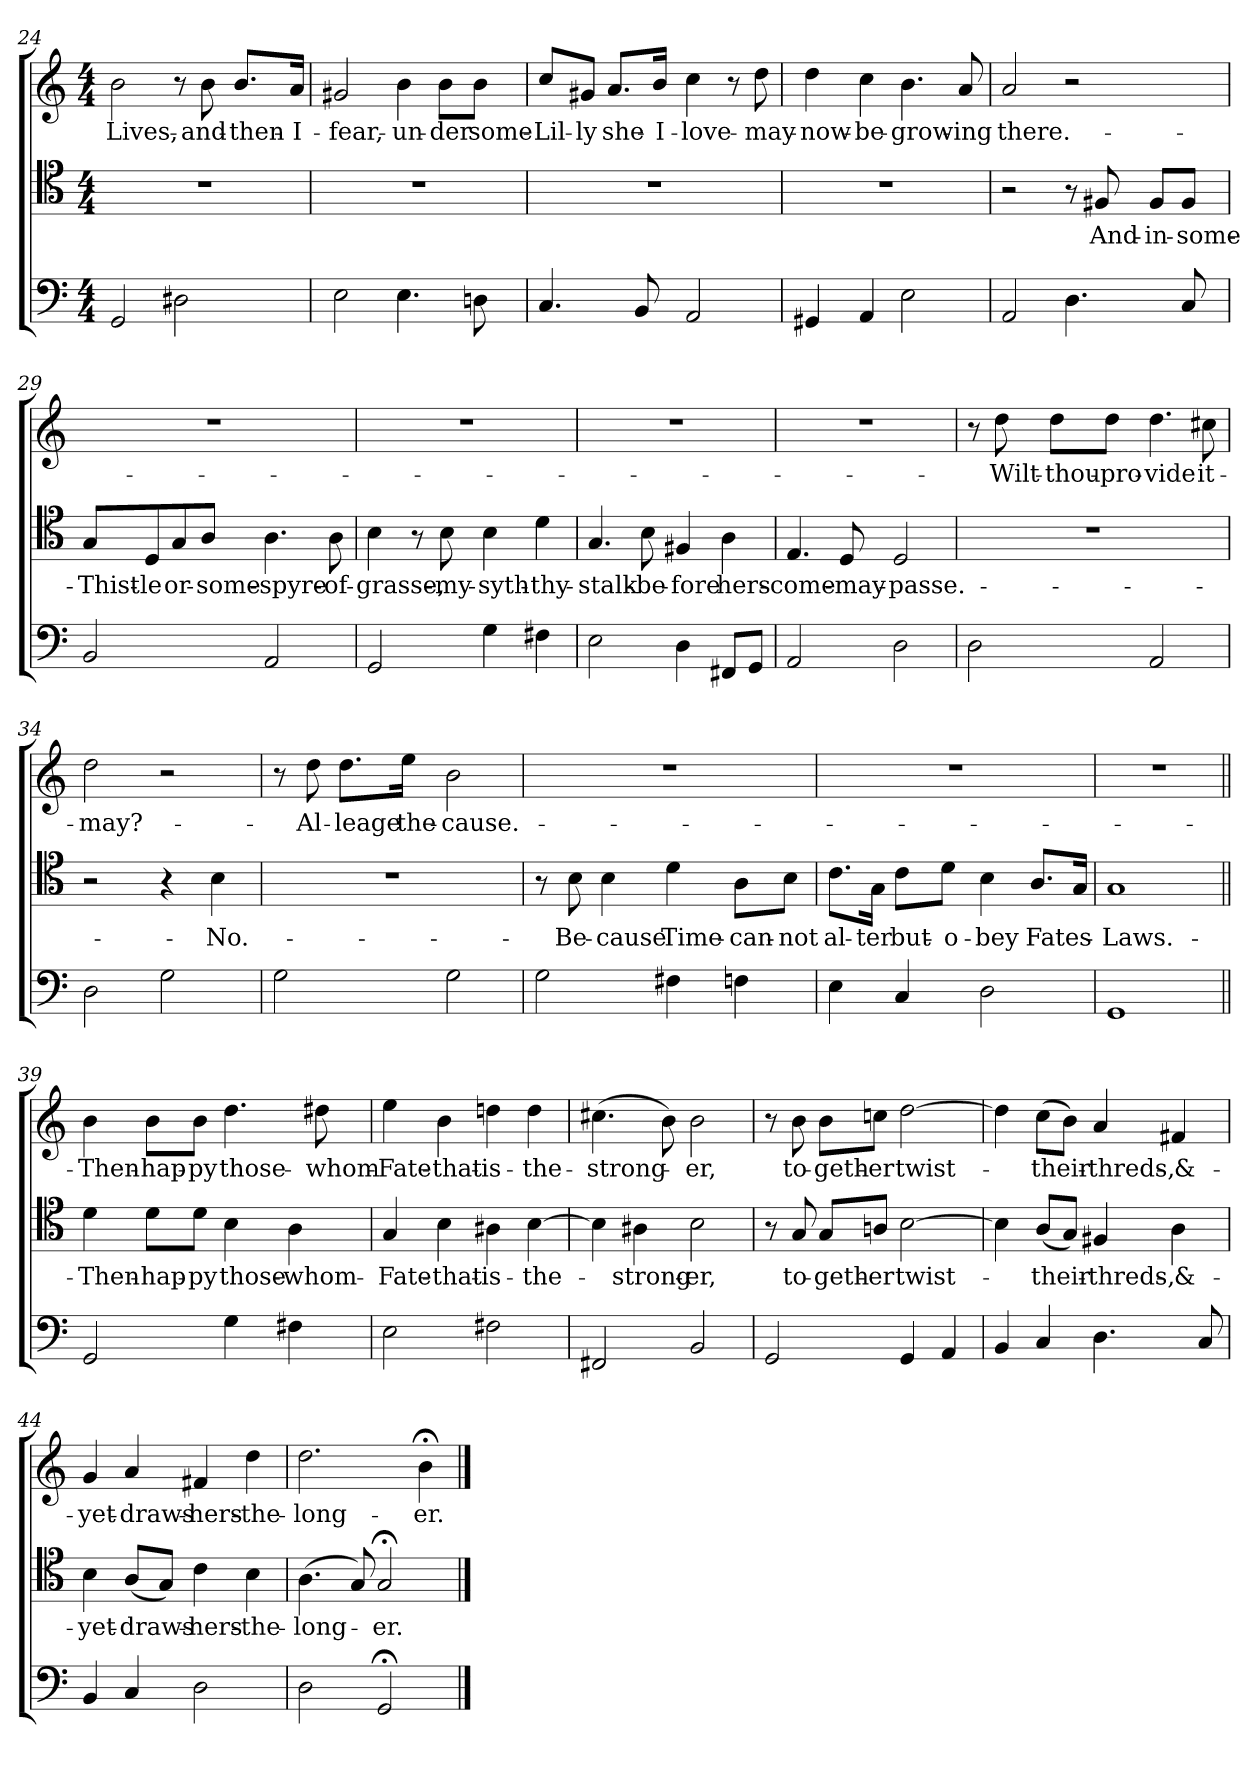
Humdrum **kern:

**kern	**kern	**text	**kern	**text
*part3	*part2	*part2	*part1	*part1
*staff3	*staff2	*staff2	*staff1	*staff1
*clefF4	*clefC4	*	*clefG2	*
*k[]	*k[]	*	*k[]	*
*C:	*C:	*	*C:	*
*M4/4	*M4/4	*	*M4/4	*
=24	=24	=24	=24	=24
2GG/	1r	.	2b\	Lives,-
2D#X\	.	.	8r	.
.	.	.	8b\	and-
.	.	.	8.b/L	then-
.	.	.	16a/Jk	I-
=25	=25	=25	=25	=25
2E\	1r	.	2g#X/	fear,-
4.E\	.	.	4b\	un-
.	.	.	8b\L	-der
8Dn\	.	.	8b\J	some-
!!LO:LB:g=z
=26	=26	=26	=26	=26
4.C/	1r	.	8cc/L	Lil-
.	.	.	8g#X/J	-ly
.	.	.	8.a/L	she-
8BB/	.	.	.	.
.	.	.	16b/Jk	I-
2AA/	.	.	4cc\	love-
.	.	.	8r	.
.	.	.	8dd\	may-
=27	=27	=27	=27	=27
4GG#X/	1r	.	4dd\	now-
4AA/	.	.	4cc\	be-
2E\	.	.	4.b\	grow-
.	.	.	8a/	-ing
=28	=28	=28	=28	=28
2AA/	2r	.	2a/	there.-
4.D\	8r	.	2r	.
.	8F#X/	And-	.	.
.	8F#/L	in-	.	.
8C/	8F#/J	some-	.	.
=29	=29	=29	=29	=29
2BB/	8G/L	Thist-	1r	.
.	8D/	-le	.	.
.	8G/	or-	.	.
.	8A/J	some-	.	.
2AA/	4.A\	spyre-	.	.
.	8A\	of-	.	.
=30	=30	=30	=30	=30
2GG/	4B\	grasse,-	1r	.
.	8r	.	.	.
.	8B\	my-	.	.
4G\	4B\	syth-	.	.
4F#X\	4d\	thy-	.	.
!!LO:LB:g=z
=31	=31	=31	=31	=31
2E\	4.G/	stalk-	1r	.
.	8B\	be-	.	.
4D\	4F#X/	-fore	.	.
8FF#X/L	4A\	hers-	.	.
8GG/J	.	.	.	.
=32	=32	=32	=32	=32
2AA/	4.E/	come-	1r	.
.	8D/	may-	.	.
2D\	2D/	passe.-	.	.
=33	=33	=33	=33	=33
2D\	1r	.	8r	.
.	.	.	8dd\	Wilt-
.	.	.	8dd\L	thou-
.	.	.	8dd\J	pro-
2AA/	.	.	4.dd\	-vide
.	.	.	8cc#X\	it-
=34	=34	=34	=34	=34
2D\	2r	.	2dd\	may?-
2G\	4r	.	2r	.
.	4B\	No.-	.	.
=35	=35	=35	=35	=35
2G\	1r	.	8r	.
.	.	.	8dd\	Al-
.	.	.	8.dd\L	-leage
.	.	.	16ee\Jk	the-
2G\	.	.	2b\	cause.-
!!LO:PB:g=z
=36	=36	=36	=36	=36
2G\	8r	.	1r	.
.	8B\	Be-	.	.
.	4B\	-cause	.	.
4F#X\	4d\	Time-	.	.
4Fn\	8A\L	can-	.	.
.	8B\J	-not	.	.
=37	=37	=37	=37	=37
4E\	8.c\L	al-	1r	.
.	16G\Jk	-ter	.	.
4C/	8c\L	but-	.	.
.	8d\J	o-	.	.
2D\	4B\	-bey	.	.
.	(8.A/L	Fates-	.	.
.	16G/Jk	.	.	.
=38	=38	=38	=38	=38
1GG/	1G/	Laws.-	1r	.
=39||	=39||	=39||	=39||	=39||
2GG/	4d\	Then-	4b\	Then-
.	8d\L	hap-	8b\L	hap-
.	8d\J	-py	8b\J	-py
4G\	4B\	those-	4.dd\	those-
4F#X\	4A\	whom-	.	.
.	.	.	8dd#X\	whom-
=40	=40	=40	=40	=40
2E\	4G/	Fate-	4ee\	Fate-
.	4B\	that-	4b\	that-
2F#X\	4A#X\	is-	4ddn\	is-
.	[4B\	the-	4dd\	the-
!!LO:LB:g=z
=41	=41	=41	=41	=41
2FF#X/	4B\]	.	(4.cc#X\	strong-
.	4A#X\	strong-	.	.
.	.	.	8b\)	.
2BB/	2B\	-er,	2b\	-er,
=42	=42	=42	=42	=42
2GG/	8r	.	8r	.
.	8G/	to-	8b\	to-
.	8G/L	-geth-	8b\L	-geth-
.	8An/J	-er	8ccn\J	-er
4GG/	[2B\	twist-	[2dd\	twist-
4AA/	.	.	.	.
=43	=43	=43	=43	=43
4BB/	4B\]	.	4dd\]	.
4C/	(8A/L	their-	(8cc\L	their-
.	8G/J)	.	8b\J)	.
4.D\	4F#X/	threds,-	4a/	threds,-
.	4A\	&-	4f#X/	&-
8C/	.	.	.	.
=44	=44	=44	=44	=44
4BB/	4B\	yet-	4g/	yet-
4C/	(8A/L	draws-	4a/	draws-
.	8G/J)	.	.	.
2D\	4c\	hers-	4f#X/	hers-
.	4B\	the-	4dd\	the-
=45	=45	=45	=45	=45
2D\	(4.A\	long-	2.dd\	long-
.	8G/)	.	.	.
2GG;</	2G;</	-er.	.	.
.	.	.	4b;<\	-er.
==	==	==	==	==
*-	*-	*-	*-	*-
